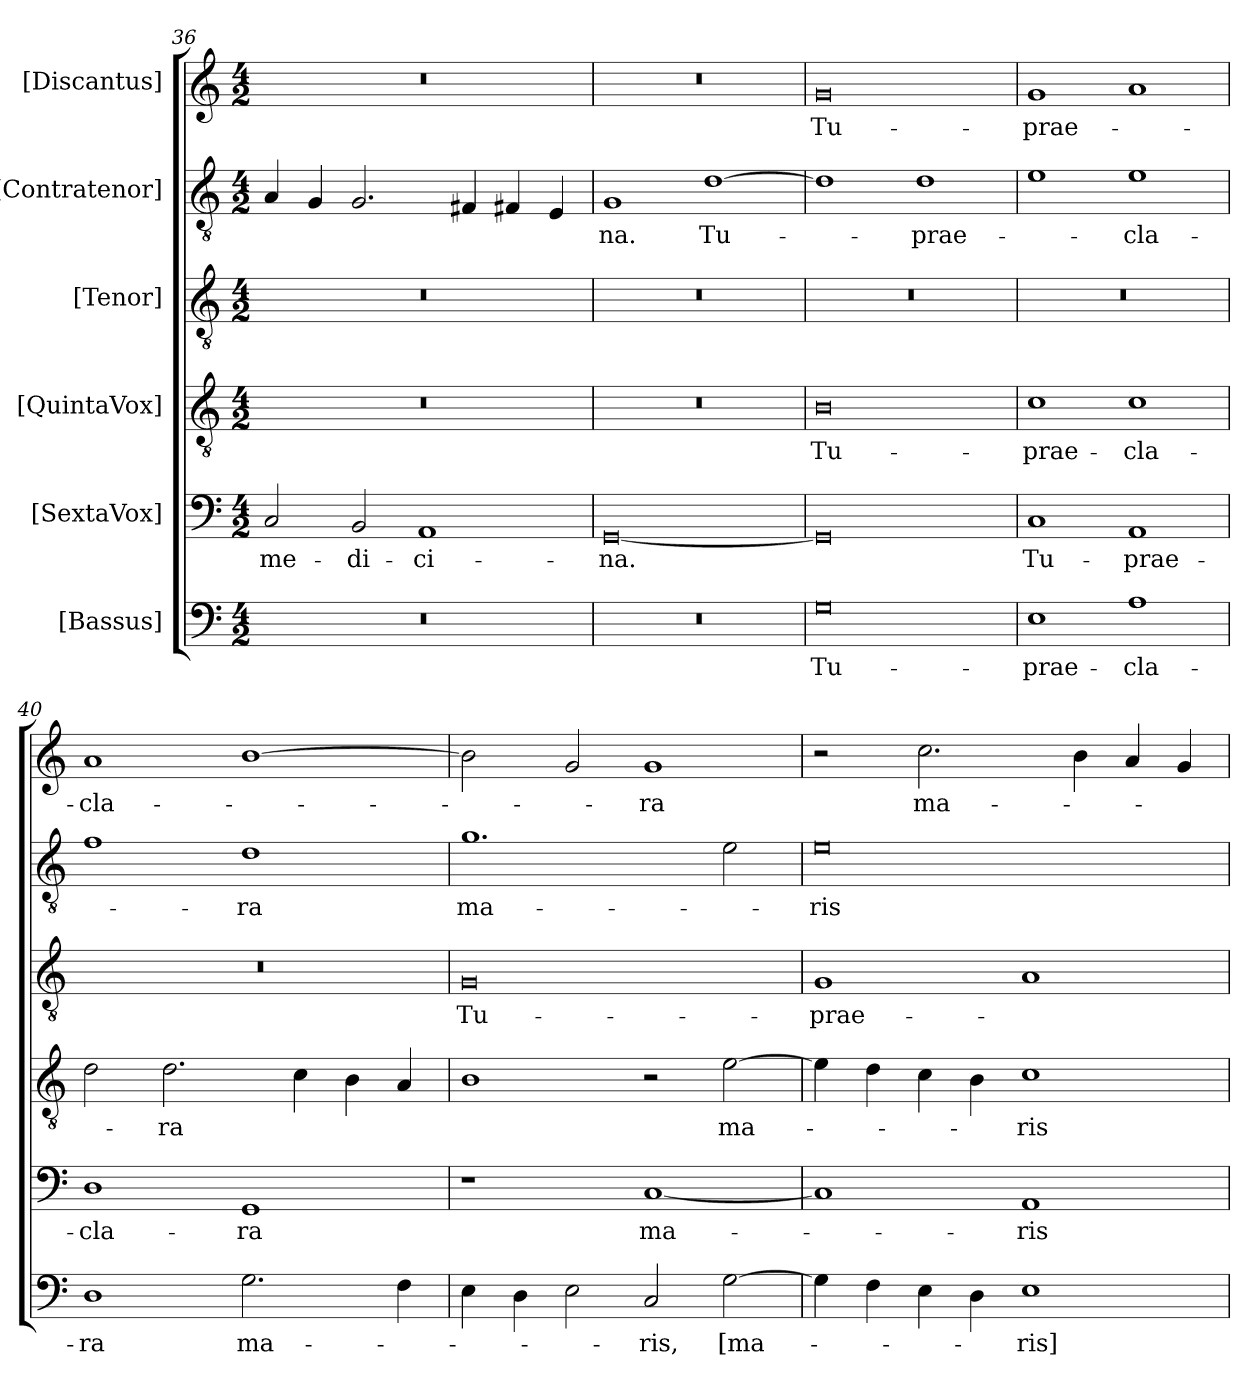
**kern	**text	**kern	**text	**kern	**text	**kern	**text	**kern	**text	**kern	**text
*part6	*part6	*part5	*part5	*part4	*part4	*part3	*part3	*part2	*part2	*part1	*part1
*staff6	*staff6	*staff5	*staff5	*staff4	*staff4	*staff3	*staff3	*staff2	*staff2	*staff1	*staff1
*I"[Bassus]	*	*I"[SextaVox]	*	*I"[QuintaVox]	*	*I"[Tenor]	*	*I"[Contratenor]	*	*I"[Discantus]	*
*clefF4	*	*clefF4	*	*clefGv2	*	*clefGv2	*	*clefGv2	*	*clefG2	*
*k[]	*	*k[]	*	*k[]	*	*k[]	*	*k[]	*	*k[]	*
*M4/2	*	*M4/2	*	*M4/2	*	*M4/2	*	*M4/2	*	*M4/2	*
=36	=36	=36	=36	=36	=36	=36	=36	=36	=36	=36	=36
0r	.	2C/	me-	0r	.	0r	.	4A/	.	0r	.
.	.	.	.	.	.	.	.	4G/	.	.	.
.	.	2BB/	-di-	.	.	.	.	2.G/	.	.	.
.	.	1AA/	-ci-	.	.	.	.	.	.	.	.
.	.	.	.	.	.	.	.	4F#X/	.	.	.
.	.	.	.	.	.	.	.	4F#X/	.	.	.
.	.	.	.	.	.	.	.	4E/	.	.	.
=37	=37	=37	=37	=37	=37	=37	=37	=37	=37	=37	=37
0r	.	[0GG/	-na.	0r	.	0r	.	1G/	-na.	0r	.
.	.	.	.	.	.	.	.	[1d\	Tu-	.	.
=38	=38	=38	=38	=38	=38	=38	=38	=38	=38	=38	=38
0G\	Tu-	0GG/]	.	0B\	Tu-	0r	.	1d\]	.	0g/	Tu-
.	.	.	.	.	.	.	.	1d\	prae-	.	.
=39	=39	=39	=39	=39	=39	=39	=39	=39	=39	=39	=39
1E\	prae-	1C/	Tu-	1c\	prae-	0r	.	1e\	.	1g/	prae-
1A\	-cla-	1AA/	prae-	1c\	-cla-	.	.	1e\	-cla-	1a/	.
=40	=40	=40	=40	=40	=40	=40	=40	=40	=40	=40	=40
1D\	-ra	1D\	-cla-	2d\	.	0r	.	1f\	.	1a/	-cla-
.	.	.	.	2.d\	-ra	.	.	.	.	.	.
2.G\	ma-	1GG/	-ra	.	.	.	.	1d\	-ra	[1b\	.
.	.	.	.	4c\	.	.	.	.	.	.	.
.	.	.	.	4B\	.	.	.	.	.	.	.
4F\	.	.	.	4A/	.	.	.	.	.	.	.
=41	=41	=41	=41	=41	=41	=41	=41	=41	=41	=41	=41
4E\	.	1r	.	1B\	.	0G/	Tu-	1.g\	ma-	2b\]	.
4D\	.	.	.	.	.	.	.	.	.	.	.
2E\	.	.	.	.	.	.	.	.	.	2g/	.
2C/	-ris,	[1C/	ma-	2r	.	.	.	.	.	1g/	-ra
[2G\	[ma-	.	.	[2e\	ma-	.	.	2e\	.	.	.
=42	=42	=42	=42	=42	=42	=42	=42	=42	=42	=42	=42
4G\]	.	1C/]	.	4e\]	.	1G/	prae-	0e\	-ris	2r	.
4F\	.	.	.	4d\	.	.	.	.	.	.	.
4E\	.	.	.	4c\	.	.	.	.	.	2.cc\	ma-
4D\	.	.	.	4B\	.	.	.	.	.	.	.
1E\	-ris]	1AA/	-ris	1c\	-ris	1A/	.	.	.	.	.
.	.	.	.	.	.	.	.	.	.	4b\	.
.	.	.	.	.	.	.	.	.	.	4a/	.
.	.	.	.	.	.	.	.	.	.	4g/	.
=	=	=	=	=	=	=	=	=	=	=	=
*-	*-	*-	*-	*-	*-	*-	*-	*-	*-	*-	*-
